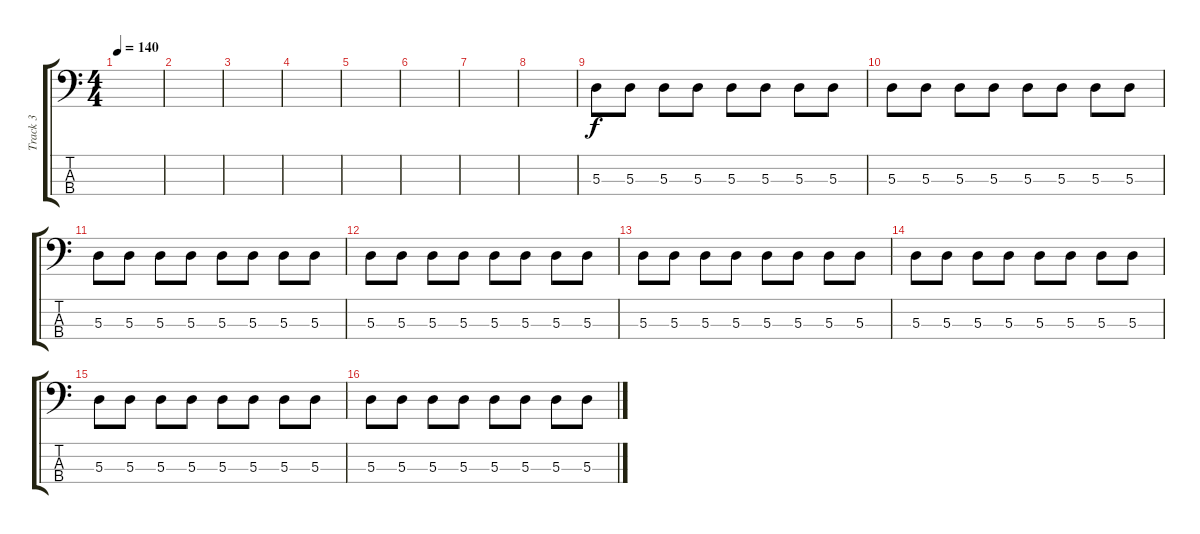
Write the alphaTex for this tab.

\track ("Track 3" "Track 3") {instrument electricbasspick}
\staff {score tabs}
\tuning (G2 D2 A1 E1) {hide}
\ts (4 4)
\tempo 140
\clef f4
\ks c
|
|
|
|
|
|
|
|
5.3.8 5.3.8 5.3.8 5.3.8 5.3.8 5.3.8 5.3.8 5.3.8 |
5.3.8 5.3.8 5.3.8 5.3.8 5.3.8 5.3.8 5.3.8 5.3.8 |
5.3.8 5.3.8 5.3.8 5.3.8 5.3.8 5.3.8 5.3.8 5.3.8 |
5.3.8 5.3.8 5.3.8 5.3.8 5.3.8 5.3.8 5.3.8 5.3.8 |
5.3.8 5.3.8 5.3.8 5.3.8 5.3.8 5.3.8 5.3.8 5.3.8 |
5.3.8 5.3.8 5.3.8 5.3.8 5.3.8 5.3.8 5.3.8 5.3.8 |
5.3.8 5.3.8 5.3.8 5.3.8 5.3.8 5.3.8 5.3.8 5.3.8 |
5.3.8 5.3.8 5.3.8 5.3.8 5.3.8 5.3.8 5.3.8 5.3.8
